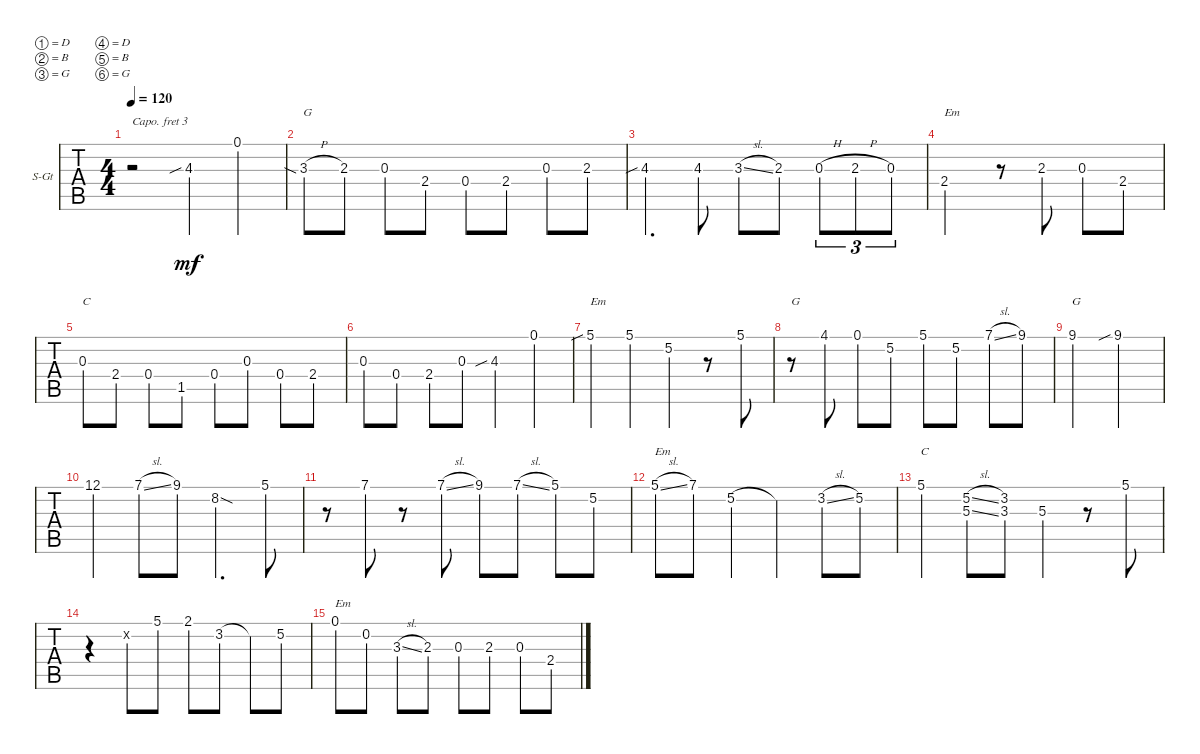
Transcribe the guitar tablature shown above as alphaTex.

\defaultSystemsLayout 4
\bracketExtendMode groupsimilarinstruments
\firstSystemTrackNameOrientation horizontal
\otherSystemsTrackNameOrientation horizontal
\track ("Steel Guitar" "S-Gt") {instrument acousticguitarsteel}
\staff {tabs}
\capo 3
\tuning (D4 B3 G3 D3 B2 G2)
\ts (4 4)
\tempo 120
\clef g2
\ks c
r.2{dy mf instrument acousticguitarsteel} 4.3{sib}.4 0.1.4 |
3.3{sia h}.8{txt "G"} 2.3.8 0.3.8 2.4.8 0.4.8 2.4.8 0.3.8 2.3.8 |
4.3{sib}.4{d} 4.3.8 3.3{sl}.8 2.3.8 0.3{h}.8{tu (3 2)} 2.3{h}.8{tu (3 2)} 0.3.8{tu (3 2)} |
2.4.2{txt "Em"} r.8 2.3.8 0.3.8 2.4.8 |
0.3.8{txt "C"} 2.4.8 0.4.8 1.5.8 0.4.8 0.3.8 0.4.8 2.4.8 |
0.3.8 0.4.8 2.4.8 0.3.8 4.3{sib}.4 0.1.4 |
5.1{sib}.4{txt "Em"} 5.1.4 5.2.4 r.8 5.1.8 |
r.8{txt "G"} 4.1.8 0.1.8 5.2.8 5.1.8 5.2.8 7.1{sl}.8 9.1.8 |
9.1.2{txt "G"} 9.1{sib}.2 |
12.1{st}.4 7.1{sl}.8 9.1.8 8.2{sod}.4{d} 5.1.8 |
r.8 7.1.8 r.8 7.1{sl}.8 9.1.8 7.1{sl}.8 5.1.8 5.2.8 |
5.1{sl}.8{txt "Em"} 7.1.8 5.2.4 5.2{t}.4 3.2{sl}.8 5.2.8 |
5.1.4{txt "C"} (5.2{sl} 5.3{sl}).8 (3.2 3.3).8 5.3.4 r.8 5.1.8 |
r.4 0.2{x}.8 5.1.8 2.1.8 3.2.8 3.2{t}.8 5.2.8 |
0.1.8{txt "Em"} 0.2.8 3.3{sl}.8 2.3.8 0.3.8 2.3.8 0.3.8 2.4.8
